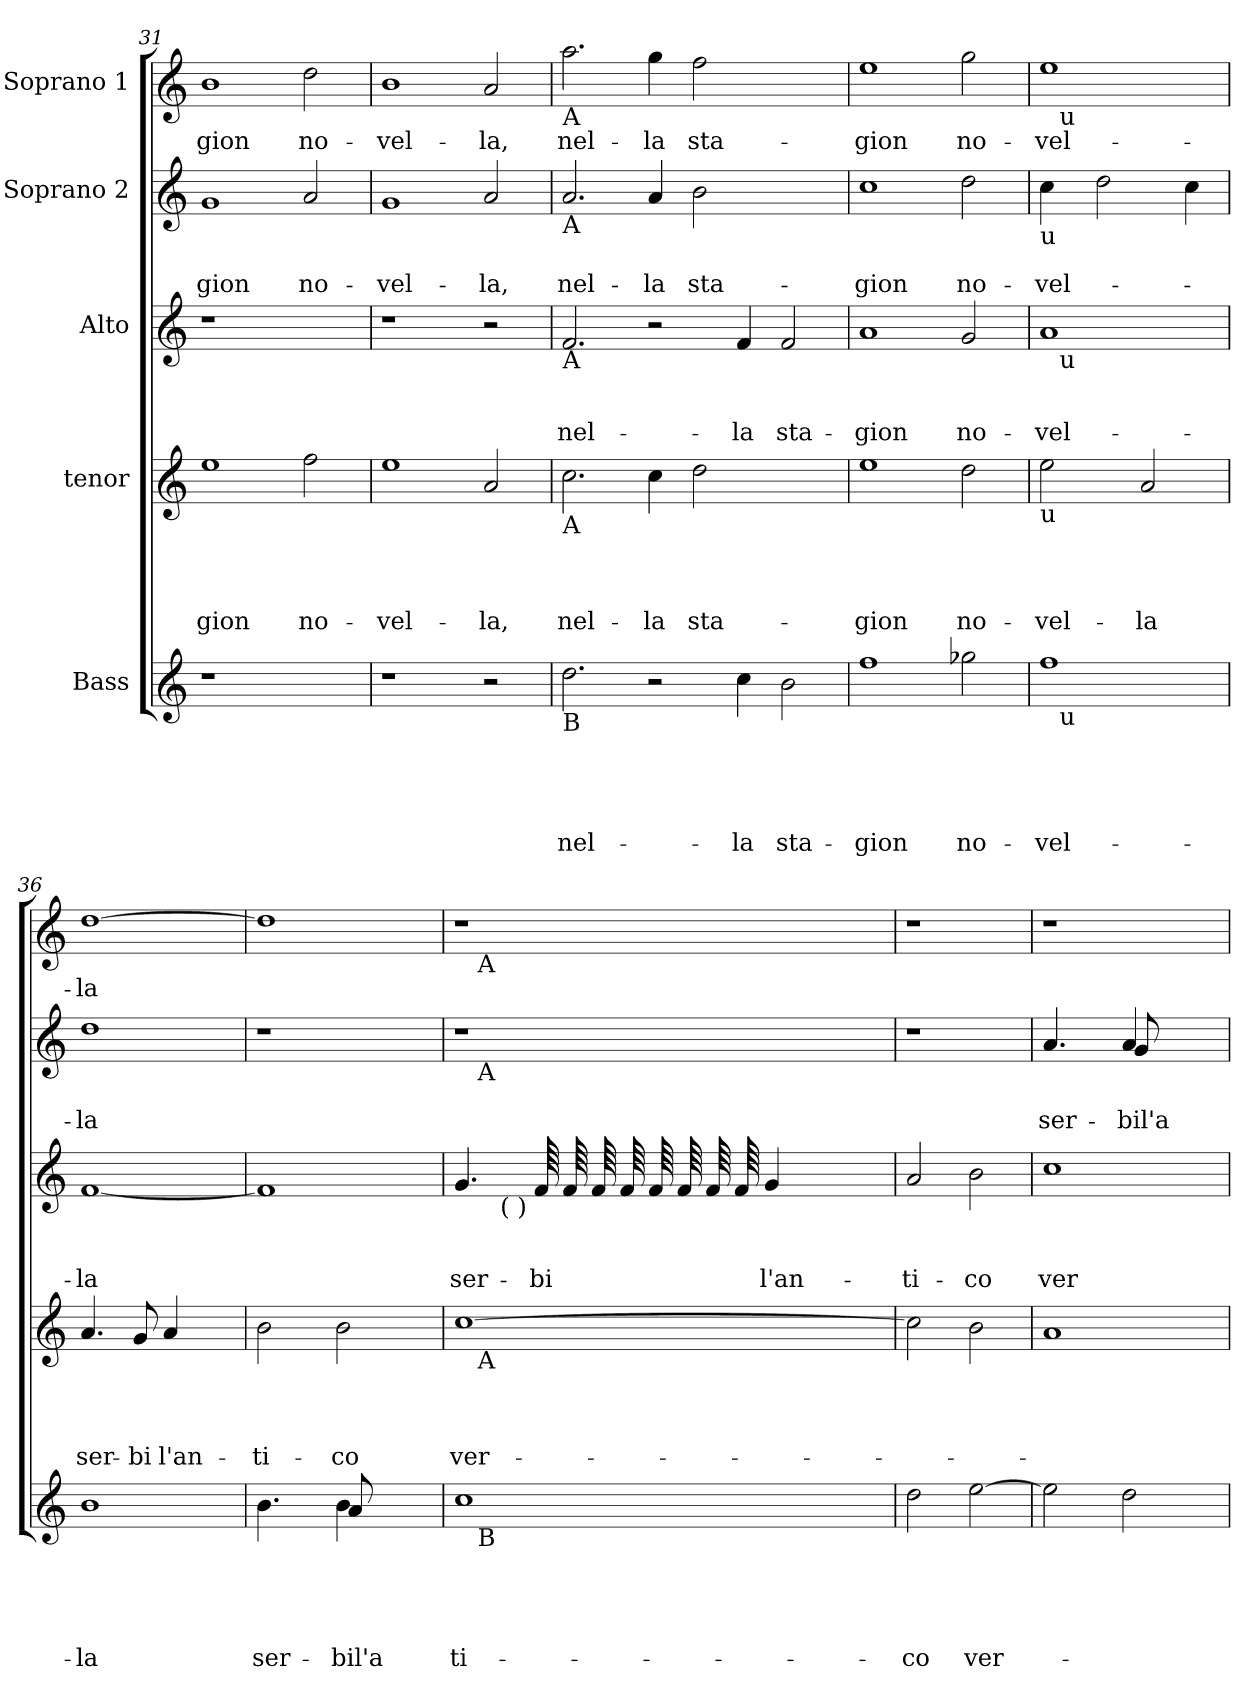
**kern	**text	**text	**text	**text	**text	**kern	**text	**text	**text	**text	**kern	**text	**text	**text	**kern	**text	**text	**kern	**text
*part5	*part5	*part5	*part5	*part5	*part5	*part4	*part4	*part4	*part4	*part4	*part3	*part3	*part3	*part3	*part2	*part2	*part2	*part1	*part1
*staff5	*staff5	*staff5	*staff5	*staff5	*staff5	*staff4	*staff4	*staff4	*staff4	*staff4	*staff3	*staff3	*staff3	*staff3	*staff2	*staff2	*staff2	*staff1	*staff1
*I"Bass	*	*	*	*	*	*I"tenor	*	*	*	*	*I"Alto	*	*	*	*I"Soprano 2	*	*	*I"Soprano 1	*
*clefG2	*	*	*	*	*	*clefG2	*	*	*	*	*clefG2	*	*	*	*clefG2	*	*	*clefG2	*
*k[]	*	*	*	*	*	*k[]	*	*	*	*	*k[]	*	*	*	*k[]	*	*	*k[]	*
*C:	*	*	*	*	*	*C:	*	*	*	*	*C:	*	*	*	*C:	*	*	*C:	*
=31	=31	=31	=31	=31	=31	=31	=31	=31	=31	=31	=31	=31	=31	=31	=31	=31	=31	=31	=31
!	!	!	!	!	!	!	!	!	!	!LO:LY:b	!	!	!	!	!	!	!LO:LY:b	!	!LO:LY:b
1r	.	.	.	.	.	1ee	.	.	.	-gion	1r	.	.	.	1g	.	-gion	1b	-gion
!	!	!	!	!	!	!	!	!	!	!LO:LY:b	!	!	!	!	!	!	!LO:LY:b	!	!LO:LY:b
2ryy	.	.	.	.	.	2ff\	.	.	.	no-	2ryy	.	.	.	2a/	.	no-	2dd\	no-
=32	=32	=32	=32	=32	=32	=32	=32	=32	=32	=32	=32	=32	=32	=32	=32	=32	=32	=32	=32
!	!	!	!	!	!	!	!	!	!	!LO:LY:b	!	!	!	!	!	!	!LO:LY:b	!	!LO:LY:b
1r	.	.	.	.	.	1ee	.	.	.	-vel-	1r	.	.	.	1g	.	-vel-	1b	-vel-
!	!	!	!	!	!	!	!	!	!	!LO:LY:b	!	!	!	!	!	!	!LO:LY:b	!	!LO:LY:b
2r	.	.	.	.	.	2a/	.	.	.	-la,	2r	.	.	.	2a/	.	-la,	2a/	-la,
!!LO:PB:g=z
=33	=33	=33	=33	=33	=33	=33	=33	=33	=33	=33	=33	=33	=33	=33	=33	=33	=33	=33	=33
!	!	!	!	!	!	!	!	!	!	!	!	!	!	!	!	!	!	!LO:TX:b:t=A	!
!	!	!	!	!	!	!	!	!	!	!	!	!	!	!	!LO:TX:b:t=A	!	!	!	!
!	!	!	!	!	!	!	!	!	!	!	!LO:TX:b:t=A	!	!	!	!	!	!	!	!
!	!	!	!	!	!	!LO:TX:b:t=A	!	!	!	!	!	!	!	!	!	!	!	!	!
!LO:TX:b:t=B	!	!	!	!	!	!	!	!	!	!	!	!	!	!	!	!	!	!	!
!	!	!	!	!	!LO:LY:b	!	!	!	!	!LO:LY:b	!	!	!	!LO:LY:b	!	!	!LO:LY:b	!	!LO:LY:b
2.dd\	.	.	.	.	nel-	2.cc\	.	.	.	nel-	2.f/	.	.	nel-	2.a/	.	nel-	2.aa\	nel-
!	!	!	!	!	!	!	!	!	!	!LO:LY:b	!	!	!	!	!	!	!LO:LY:b	!	!LO:LY:b
2r	.	.	.	.	.	4cc\	.	.	.	-la	2r	.	.	.	4a/	.	-la	4gg\	-la
!	!	!	!	!	!	!	!	!	!	!LO:LY:b	!	!	!	!	!	!	!LO:LY:b	!	!LO:LY:b
.	.	.	.	.	.	2dd\	.	.	.	sta-	.	.	.	.	2b\	.	sta-	2ff\	sta-
!	!	!	!	!	!LO:LY:b	!	!	!	!	!	!	!	!	!LO:LY:b	!	!	!	!	!
4cc\	.	.	.	.	-la	.	.	.	.	.	4f/	.	.	-la	.	.	.	.	.
!	!	!	!	!	!LO:LY:b	!	!	!	!	!	!	!	!	!LO:LY:b	!	!	!	!	!
2b\	.	.	.	.	sta-	2ryy	.	.	.	.	2f/	.	.	sta-	2ryy	.	.	2ryy	.
=34	=34	=34	=34	=34	=34	=34	=34	=34	=34	=34	=34	=34	=34	=34	=34	=34	=34	=34	=34
!	!	!	!	!	!LO:LY:b	!	!	!	!	!LO:LY:b	!	!	!	!LO:LY:b	!	!	!LO:LY:b	!	!LO:LY:b
1ff	.	.	.	.	-gion	1ee	.	.	.	-gion	1a	.	.	-gion	1cc	.	-gion	1ee	-gion
!	!	!	!	!	!LO:LY:b	!	!	!	!	!LO:LY:b	!	!	!	!LO:LY:b	!	!	!LO:LY:b	!	!LO:LY:b
2gg-X\	.	.	.	.	no-	2dd\	.	.	.	no-	2g/	.	.	no-	2dd\	.	no-	2gg\	no-
=35	=35	=35	=35	=35	=35	=35	=35	=35	=35	=35	=35	=35	=35	=35	=35	=35	=35	=35	=35
!	!	!	!	!	!	!	!	!	!	!	!	!	!	!	!LO:TX:b:t=u	!	!	!	!
!	!	!	!	!	!	!LO:TX:b:t=u	!	!	!	!	!	!	!	!	!	!	!	!	!
!	!	!	!	!	!LO:LY:b	!	!	!	!	!LO:LY:b	!	!	!	!LO:LY:b	!	!	!LO:LY:b	!	!LO:LY:b
*^	*	*	*	*	*	*	*	*	*	*	*^	*	*	*	*	*	*	*^	*
1ff	16ryy	.	.	.	.	-vel-	2ee\	.	.	.	-vel-	1a	16ryy	.	.	-vel-	4cc\	.	-vel-	1ee>	16ryy	-vel-
!	!	!	!	!	!	!	!	!	!	!	!	!	!	!	!	!	!	!	!	!	!LO:TX:b:t=u	!
!	!	!	!	!	!	!	!	!	!	!	!	!	!LO:TX:b:t=u	!	!	!	!	!	!	!	!	!
!	!LO:TX:b:t=u	!	!	!	!	!	!	!	!	!	!	!	!	!	!	!	!	!	!	!	!	!
.	2...ryy	.	.	.	.	.	.	.	.	.	.	.	2...ryy	.	.	.	.	.	.	.	2...ryy	.
.	.	.	.	.	.	.	.	.	.	.	.	.	.	.	.	.	2dd\	.	.	.	.	.
!	!	!	!	!	!	!	!	!	!	!	!LO:LY:b	!	!	!	!	!	!	!	!	!	!	!
.	.	.	.	.	.	.	2a/	.	.	.	-la	.	.	.	.	.	.	.	.	.	.	.
.	.	.	.	.	.	.	.	.	.	.	.	.	.	.	.	.	4cc\	.	.	.	.	.
=36	=36	=36	=36	=36	=36	=36	=36	=36	=36	=36	=36	=36	=36	=36	=36	=36	=36	=36	=36	=36	=36	=36
!	!	!	!	!	!	!LO:LY:b	!	!	!	!	!LO:LY:b	!	!	!	!	!LO:LY:b	!	!	!LO:LY:b	!	!	!LO:LY:b
*v	*v	*	*	*	*	*	*	*	*	*	*	*v	*v	*	*	*	*	*	*	*v	*v	*
1b	.	.	.	.	-la	4.a:/	.	.	.	ser-	[<1f	.	.	-la	1dd	.	-la	[>1dd	-la
!	!	!	!	!	!	!	!	!	!	!LO:LY:b	!	!	!	!	!	!	!	!	!
.	.	.	.	.	.	8g/	.	.	.	-bi	.	.	.	.	.	.	.	.	.
!	!	!	!	!	!	!	!	!	!	!LO:LY:b	!	!	!	!	!	!	!	!	!
.	.	.	.	.	.	4a/	.	.	.	l'an-	.	.	.	.	.	.	.	.	.
.	.	.	.	.	.	4ryy	.	.	.	.	.	.	.	.	.	.	.	.	.
=37	=37	=37	=37	=37	=37	=37	=37	=37	=37	=37	=37	=37	=37	=37	=37	=37	=37	=37	=37
!	!	!	!	!	!LO:LY:b	!	!	!	!	!LO:LY:b	!	!	!	!	!	!	!	!	!
*^	*	*	*	*	*	*	*	*	*	*	*	*	*	*	*	*	*	*	*
4.b:\	2ryy	.	.	.	.	ser-	2b\	.	.	.	-ti-	1f]	.	.	.	1r	.	.	1dd]	.
8ryy	.	.	.	.	.	.	.	.	.	.	.	.	.	.	.	.	.	.	.	.
!	!	!	!	!	!	!LO:LY:b	!	!	!	!	!LO:LY:b	!	!	!	!	!	!	!	!	!
4b\	8a/	.	.	.	.	-bil'a	2b\	.	.	.	-co	.	.	.	.	.	.	.	.	.
.	4ryy	.	.	.	.	.	.	.	.	.	.	.	.	.	.	.	.	.	.	.
4ryy	.	.	.	.	.	.	.	.	.	.	.	.	.	.	.	.	.	.	.	.
.	8ryy	.	.	.	.	.	.	.	.	.	.	.	.	.	.	.	.	.	.	.
!!LO:LB:g=z
=38	=38	=38	=38	=38	=38	=38	=38	=38	=38	=38	=38	=38	=38	=38	=38	=38	=38	=38	=38	=38
!	!	!	!	!	!	!	!	!	!	!	!	!LO:TX:b:t=A	!	!	!	!	!	!	!	!
!	!	!	!	!	!	!LO:LY:b	!	!	!	!	!LO:LY:b	!	!	!	!LO:LY:b	!	!	!	!	!
*	*	*	*	*	*	*	*^	*	*	*	*	*^	*	*	*	*^	*	*	*^	*
1cc	16.ryy	.	.	.	.	ti-	[>1cc	16.ryy	.	.	.	ver-	4.g:/	8.ryy	.	.	ser-	1r	16.ryy	.	.	1r	16.ryy	.
!	!	!	!	!	!	!	!	!	!	!	!	!	!	!	!	!	!	!	!	!	!	!	!LO:TX:b:t=A	!
!	!	!	!	!	!	!	!	!	!	!	!	!	!	!	!	!	!	!	!LO:TX:b:t=A	!	!	!	!	!
!	!	!	!	!	!	!	!	!LO:TX:b:t=A	!	!	!	!	!	!	!	!	!	!	!	!	!	!	!	!
!	!LO:TX:b:t=B	!	!	!	!	!	!	!	!	!	!	!	!	!	!	!	!	!	!	!	!	!	!	!
.	2ryy	.	.	.	.	.	.	2ryy	.	.	.	.	.	.	.	.	.	.	2ryy	.	.	.	2ryy	.
!	!	!	!	!	!	!	!	!	!	!	!	!	!	!LO:TX:b:t=( )	!	!	!	!	!	!	!	!	!	!
.	.	.	.	.	.	.	.	.	.	.	.	.	.	2ryy	.	.	.	.	.	.	.	.	.	.
!	!	!	!	!	!	!	!	!	!	!	!	!	!	!	!	!	!LO:LY:b	!	!	!	!	!	!	!
*	*	*	*	*	*	*	*	*	*	*	*	*	*tremolo	*	*	*	*	*	*	*	*	*	*	*
.	.	.	.	.	.	.	.	.	.	.	.	.	64f/	.	.	.	-bi	.	.	.	.	.	.	.
.	.	.	.	.	.	.	.	.	.	.	.	.	64f/	.	.	.	.	.	.	.	.	.	.	.
.	.	.	.	.	.	.	.	.	.	.	.	.	64f/	.	.	.	.	.	.	.	.	.	.	.
.	.	.	.	.	.	.	.	.	.	.	.	.	64f/	.	.	.	.	.	.	.	.	.	.	.
.	.	.	.	.	.	.	.	.	.	.	.	.	64f/	.	.	.	.	.	.	.	.	.	.	.
.	.	.	.	.	.	.	.	.	.	.	.	.	64f/	.	.	.	.	.	.	.	.	.	.	.
.	.	.	.	.	.	.	.	.	.	.	.	.	64f/	.	.	.	.	.	.	.	.	.	.	.
.	.	.	.	.	.	.	.	.	.	.	.	.	64f/	.	.	.	.	.	.	.	.	.	.	.
*	*	*	*	*	*	*	*	*	*	*	*	*	*Xtremolo	*	*	*	*	*	*	*	*	*	*	*
!	!	!	!	!	!	!	!	!	!	!	!	!	!	!	!	!	!LO:LY:b	!	!	!	!	!	!	!
.	.	.	.	.	.	.	.	.	.	.	.	.	4g/	.	.	.	l'an-	.	.	.	.	.	.	.
.	4ryy	.	.	.	.	.	.	4ryy	.	.	.	.	.	.	.	.	.	.	4ryy	.	.	.	4ryy	.
.	.	.	.	.	.	.	.	.	.	.	.	.	.	4ryy	.	.	.	.	.	.	.	.	.	.
.	.	.	.	.	.	.	.	.	.	.	.	.	4ryy	.	.	.	.	.	.	.	.	.	.	.
.	8ryy	.	.	.	.	.	.	8ryy	.	.	.	.	.	.	.	.	.	.	8ryy	.	.	.	8ryy	.
.	.	.	.	.	.	.	.	.	.	.	.	.	.	16ryy	.	.	.	.	.	.	.	.	.	.
.	32ryy	.	.	.	.	.	.	32ryy	.	.	.	.	.	.	.	.	.	.	32ryy	.	.	.	32ryy	.
=39	=39	=39	=39	=39	=39	=39	=39	=39	=39	=39	=39	=39	=39	=39	=39	=39	=39	=39	=39	=39	=39	=39	=39	=39
!	!	!	!	!	!	!LO:LY:b	!	!	!	!	!	!	!	!	!	!	!LO:LY:b	!	!	!	!	!	!	!
*v	*v	*	*	*	*	*	*	*	*	*	*	*	*v	*v	*	*	*	*v	*v	*	*	*v	*v	*
*	*	*	*	*	*	*v	*v	*	*	*	*	*	*	*	*	*	*	*	*	*
2dd\	.	.	.	.	-co	2cc\]	.	.	.	.	2a/	.	.	-ti-	1r	.	.	1r	.
!	!	!	!	!	!LO:LY:b	!	!	!	!	!	!	!	!	!LO:LY:b	!	!	!	!	!
[>2ee\	.	.	.	.	ver-	2b\	.	.	.	.	2b\	.	.	-co	.	.	.	.	.
=40	=40	=40	=40	=40	=40	=40	=40	=40	=40	=40	=40	=40	=40	=40	=40	=40	=40	=40	=40
!	!	!	!	!	!	!	!	!	!	!	!	!	!	!LO:LY:b	!	!	!LO:LY:b	!	!
*	*	*	*	*	*	*	*	*	*	*	*	*	*	*	*^	*	*	*	*
2ee\]	.	.	.	.	.	1a	.	.	.	.	1cc	.	.	ver-	4.a:/	2ryy	.	ser-	1r	.
.	.	.	.	.	.	.	.	.	.	.	.	.	.	.	8ryy	.	.	.	.	.
!	!	!	!	!	!	!	!	!	!	!	!	!	!	!	!	!	!	!LO:LY:b	!	!
2dd\	.	.	.	.	.	.	.	.	.	.	.	.	.	.	4a/	8g/	.	-bil'a	.	.
.	.	.	.	.	.	.	.	.	.	.	.	.	.	.	.	4ryy	.	.	.	.
.	.	.	.	.	.	.	.	.	.	.	.	.	.	.	4ryy	.	.	.	.	.
.	.	.	.	.	.	.	.	.	.	.	.	.	.	.	.	8ryy	.	.	.	.
*	*	*	*	*	*	*	*	*	*	*	*	*	*	*	*v	*v	*	*	*	*
=	=	=	=	=	=	=	=	=	=	=	=	=	=	=	=	=	=	=	=
*-	*-	*-	*-	*-	*-	*-	*-	*-	*-	*-	*-	*-	*-	*-	*-	*-	*-	*-	*-
